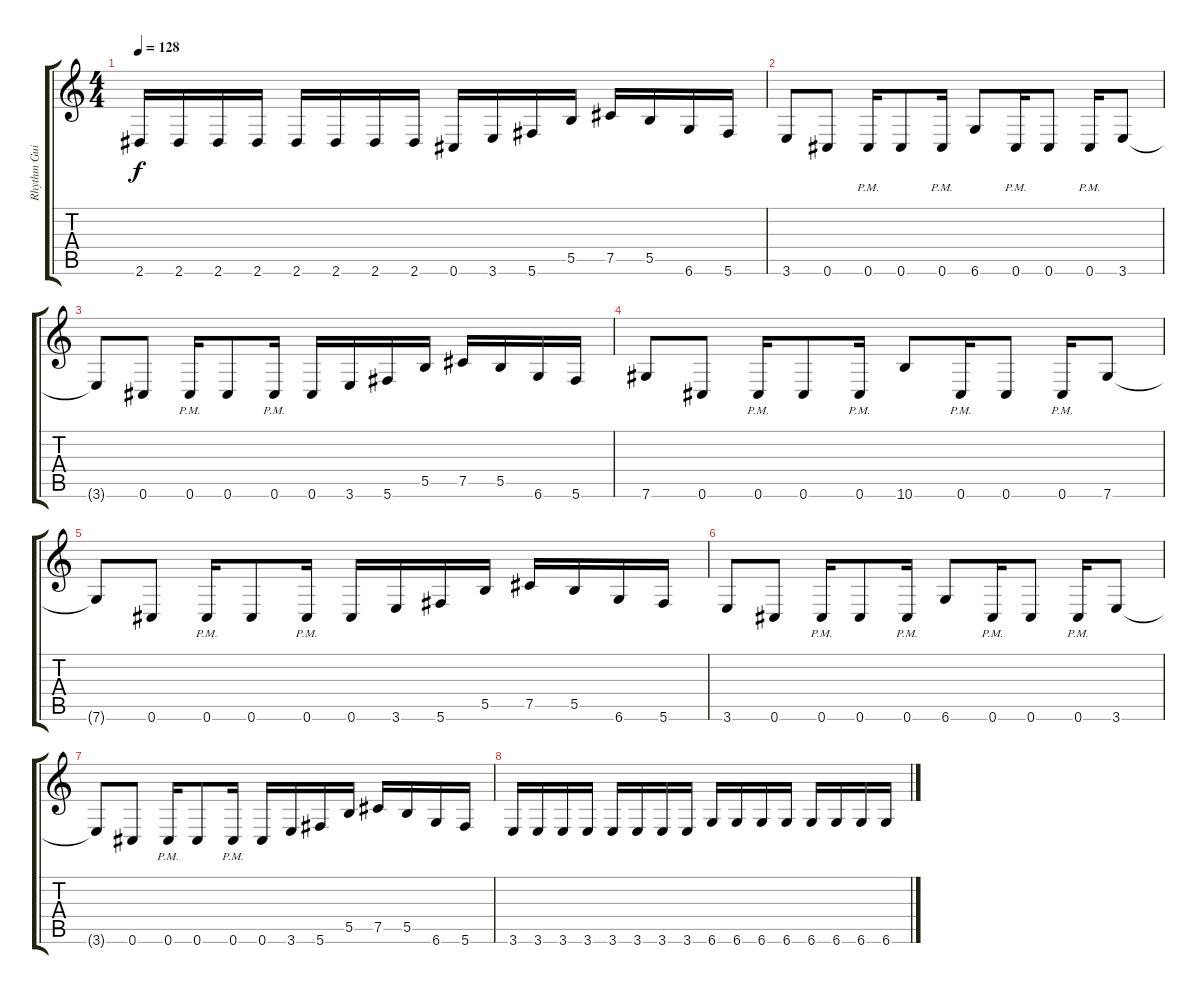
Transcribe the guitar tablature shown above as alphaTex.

\track ("Rhythm Guitar 2" "Rhythm Gui") {instrument distortionguitar}
\staff {score tabs}
\tuning (Db4 Ab3 E3 B2 Gb2 Db2) {hide}
\ts (4 4)
\tempo 128
\clef g2
\ks c
2.6.16{dy f} 2.6.16 2.6.16 2.6.16 2.6.16 2.6.16 2.6.16 2.6.16 0.6.16 3.6.16 5.6.16 5.5.16 7.5.16 5.5.16 6.6.16 5.6.16 |
3.6.8 0.6.8 0.6{pm}.16 0.6.8 0.6{pm}.16 6.6.8 0.6{pm}.16 0.6.8 0.6{pm}.16 3.6.8 |
3.6{t}.8 0.6.8 0.6{pm}.16 0.6.8 0.6{pm}.16 0.6.16 3.6.16 5.6.16 5.5.16 7.5.16 5.5.16 6.6.16 5.6.16 |
7.6.8 0.6.8 0.6{pm}.16 0.6.8 0.6{pm}.16 10.6.8 0.6{pm}.16 0.6.8 0.6{pm}.16 7.6.8 |
7.6{t}.8 0.6.8 0.6{pm}.16 0.6.8 0.6{pm}.16 0.6.16 3.6.16 5.6.16 5.5.16 7.5.16 5.5.16 6.6.16 5.6.16 |
3.6.8 0.6.8 0.6{pm}.16 0.6.8 0.6{pm}.16 6.6.8 0.6{pm}.16 0.6.8 0.6{pm}.16 3.6.8 |
3.6{t}.8 0.6.8 0.6{pm}.16 0.6.8 0.6{pm}.16 0.6.16 3.6.16 5.6.16 5.5.16 7.5.16 5.5.16 6.6.16 5.6.16 |
3.6.16 3.6.16 3.6.16 3.6.16 3.6.16 3.6.16 3.6.16 3.6.16 6.6.16 6.6.16 6.6.16 6.6.16 6.6.16 6.6.16 6.6.16 6.6.16
